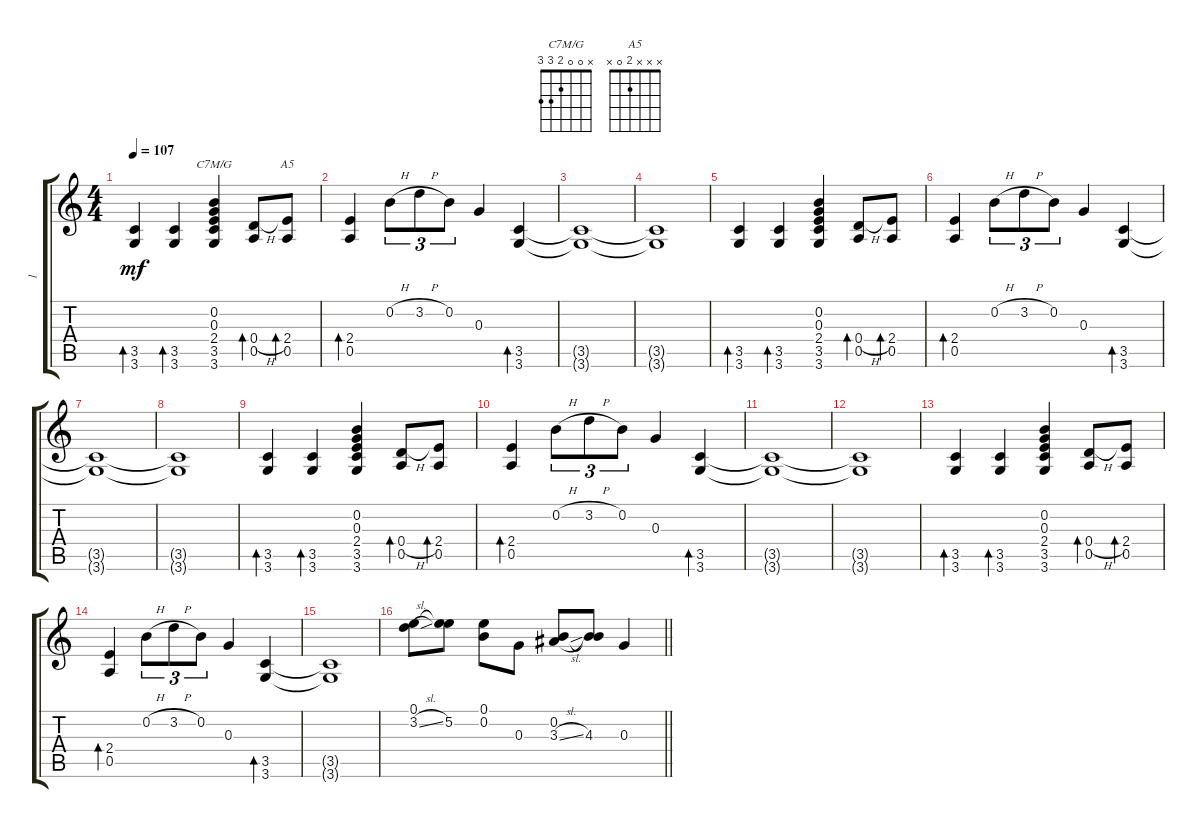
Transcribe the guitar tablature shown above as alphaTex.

\track ("1" "1") {instrument overdrivenguitar}
\staff {score tabs}
\tuning (E4 B3 G3 D3 A2 E2) {hide}
\chord ("C7M/G" x 0 0 2 3 3)
\chord ("A5" x x x 2 0 x)
\ts (4 4)
\tempo 107
\clef g2
\ks c
(3.5 3.6).4{bd 30 dy mf instrument overdrivenguitar} (3.5 3.6).4{bd 30} (0.2 0.3 2.4 3.5 3.6).4{ch "C7M/G"} (0.4{h} 0.5).8{bd 30} (2.4 0.5).8{bd 30 ch "A5"} |
(2.4 0.5).4{bd 30} 0.2{h}.8{tu (3 2)} 3.2{h}.8{tu (3 2)} 0.2.8{tu (3 2)} 0.3.4 (3.5 3.6).4{bd 30} |
(3.5{t} 3.6{t}).1 |
(3.5{t} 3.6{t}).1 |
(3.5 3.6).4{bd 30} (3.5 3.6).4{bd 30} (0.2 0.3 2.4 3.5 3.6).4 (0.4{h} 0.5).8{bd 30} (2.4 0.5).8{bd 30} |
(2.4 0.5).4{bd 30} 0.2{h}.8{tu (3 2)} 3.2{h}.8{tu (3 2)} 0.2.8{tu (3 2)} 0.3.4 (3.5 3.6).4{bd 30} |
(3.5{t} 3.6{t}).1 |
(3.5{t} 3.6{t}).1 |
(3.5 3.6).4{bd 30} (3.5 3.6).4{bd 30} (0.2 0.3 2.4 3.5 3.6).4 (0.4{h} 0.5).8{bd 30} (2.4 0.5).8{bd 30} |
(2.4 0.5).4{bd 30} 0.2{h}.8{tu (3 2)} 3.2{h}.8{tu (3 2)} 0.2.8{tu (3 2)} 0.3.4 (3.5 3.6).4{bd 30} |
(3.5{t} 3.6{t}).1 |
(3.5{t} 3.6{t}).1 |
(3.5 3.6).4{bd 30} (3.5 3.6).4{bd 30} (0.2 0.3 2.4 3.5 3.6).4 (0.4{h} 0.5).8{bd 30} (2.4 0.5).8{bd 30} |
(2.4 0.5).4{bd 30} 0.2{h}.8{tu (3 2)} 3.2{h}.8{tu (3 2)} 0.2.8{tu (3 2)} 0.3.4 (3.5 3.6).4{bd 30} |
(3.5{t} 3.6{t}).1 |
\barLineRight lightlight
(0.1 3.2{sl}).8 (0.1{t} 5.2).8 (0.1 0.2).8 0.3.8 (0.2 3.3{sl}).8 (0.2{t} 4.3).8 0.3.4
